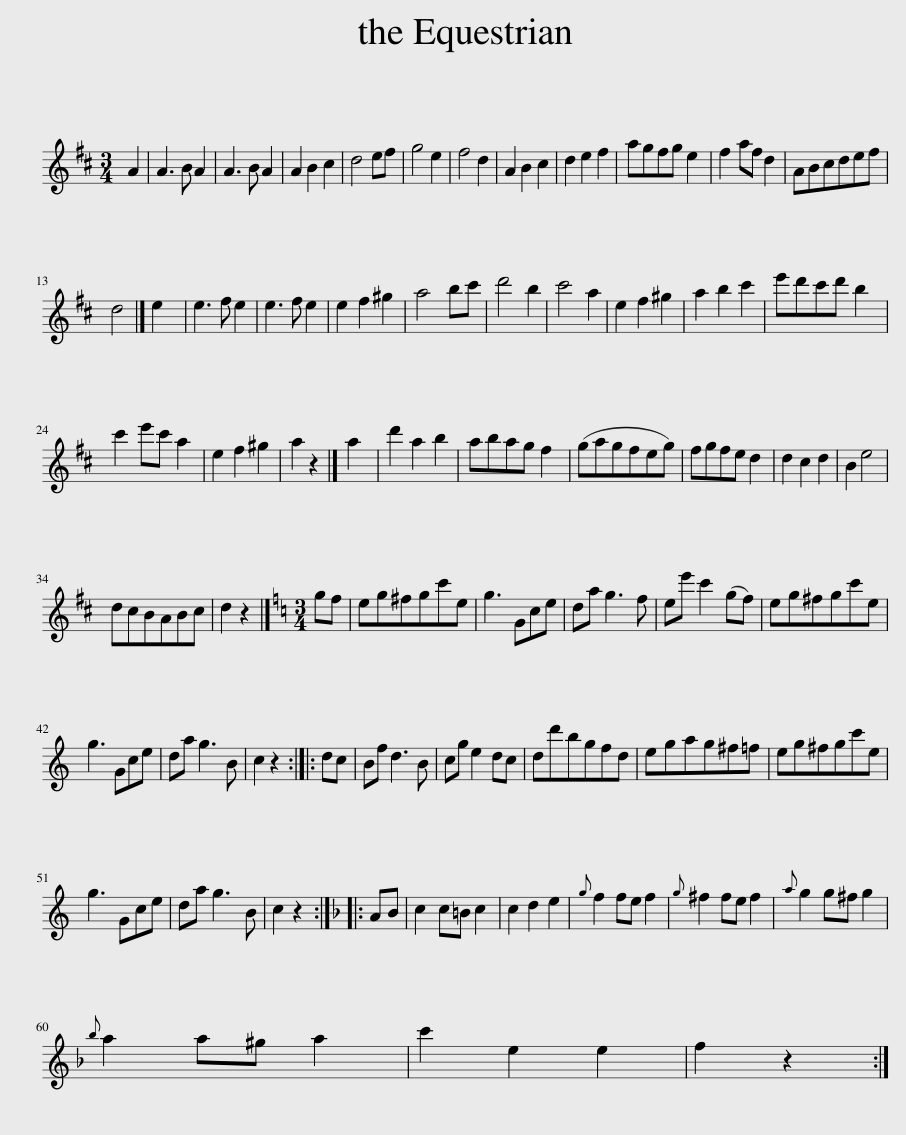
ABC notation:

X:1
L:1/8
M:3/4
I:linebreak $
K:D
V:1 treble
V:1
 A2 | A3 B A2 | A3 B A2 | A2 B2 c2 | d4 ef | %5
 g4 e2 | f4 d2 | A2 B2 c2 | d2 e2 f2 | agfg e2 | %10
 f2 af d2 | ABcdef |$ d4 |] e2 | e3 f e2 | %15
 e3 f e2 | e2 f2 ^g2 | a4 bc' | d'4 b2 | c'4 a2 | %20
 e2 f2 ^g2 | a2 b2 c'2 | e'd'c'd' b2 |$ c'2 e'c' a2 | e2 f2 ^g2 | %25
 a2 z2 |] a2 | d'2 a2 b2 | abag f2 | (gagfeg) | %30
 fgfe d2 | d2 c2 d2 | B2 e4 |$ dcBABc | d2 z2 |] %35
[K:C][M:3/4] gf | eg^fgc'e | g3 Gce | da g3 f | ee' c'2 (gf) | %40
 eg^fgc'e |$ g3 Gce | da g3 B | c2 z2 :: dc | %45
 Bf d3 B | cg e2 dc | dd'bgfd | egag^f=f | eg^fgc'e |$ %50
 g3 Gce | da g3 B | c2 z2 ::[K:F] AB | c2 c=B c2 | %55
 c2 d2 e2 |{g} f2 fe f2 |{g} ^f2 fe f2 |{a} g2 g^f g2 |${b} a2 a^g a2 | %60
 c'2 e2 e2 | f2 z2 :| %62
